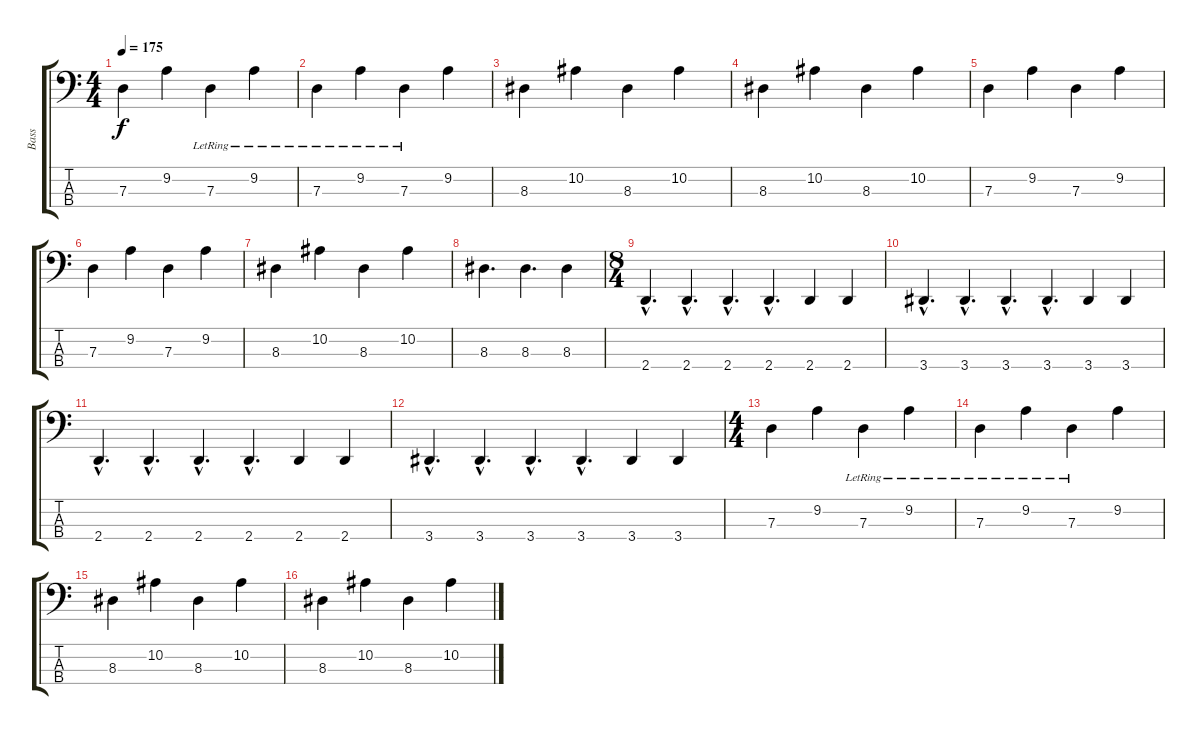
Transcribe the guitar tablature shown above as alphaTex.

\track ("Bass" "Bass") {instrument electricbasspick}
\staff {score tabs}
\tuning (F2 C2 G1 C1) {hide}
\ts (4 4)
\tempo 175
\clef f4
\ks c
7.3.4{dy f} 9.2.4 7.3{lr}.4 9.2{lr}.4 |
7.3{lr}.4 9.2{lr}.4 7.3{lr}.4 9.2.4 |
8.3.4 10.2.4 8.3.4 10.2.4 |
8.3.4 10.2.4 8.3.4 10.2.4 |
7.3.4 9.2.4 7.3.4 9.2.4 |
7.3.4 9.2.4 7.3.4 9.2.4 |
8.3.4 10.2.4 8.3.4 10.2.4 |
8.3.4{d} 8.3.4{d} 8.3.4 |
\ts (8 4)
2.4{hac}.4{d} 2.4{hac}.4{d} 2.4{hac}.4{d} 2.4{hac}.4{d} 2.4.4 2.4.4 |
3.4{hac}.4{d} 3.4{hac}.4{d} 3.4{hac}.4{d} 3.4{hac}.4{d} 3.4.4 3.4.4 |
2.4{hac}.4{d} 2.4{hac}.4{d} 2.4{hac}.4{d} 2.4{hac}.4{d} 2.4.4 2.4.4 |
3.4{hac}.4{d} 3.4{hac}.4{d} 3.4{hac}.4{d} 3.4{hac}.4{d} 3.4.4 3.4.4 |
\ts (4 4)
7.3.4 9.2.4 7.3{lr}.4 9.2{lr}.4 |
7.3{lr}.4 9.2{lr}.4 7.3{lr}.4 9.2.4 |
8.3.4 10.2.4 8.3.4 10.2.4 |
8.3.4 10.2.4 8.3.4 10.2.4
